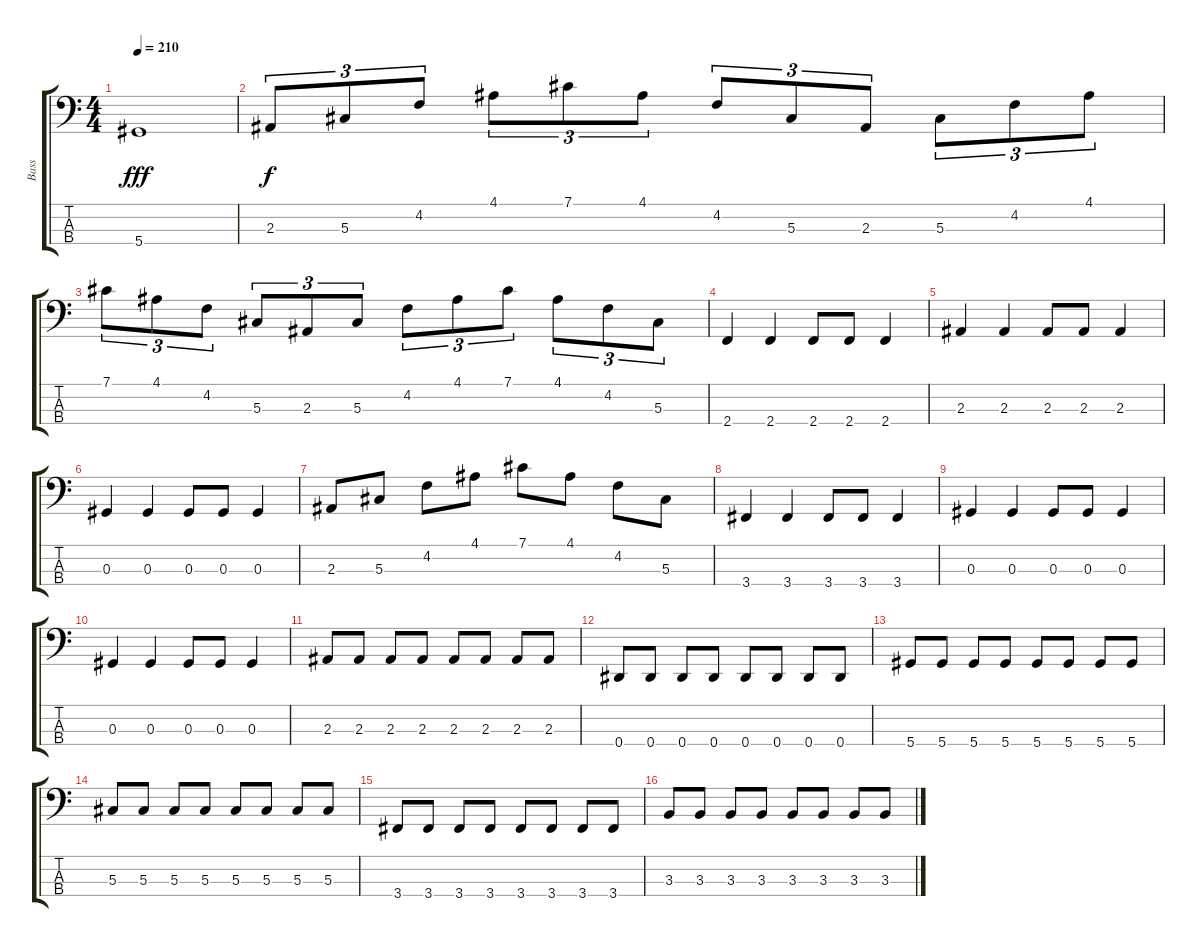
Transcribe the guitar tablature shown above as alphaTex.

\track ("Bass" "Bass") {instrument electricbassfinger}
\staff {score tabs}
\tuning (Gb2 Db2 Ab1 Eb1) {hide}
\ts (4 4)
\tempo 210
\clef f4
\ks c
5.4.1{dy fff} |
2.3.8{tu (3 2) dy f} 5.3.8{tu (3 2)} 4.2.8{tu (3 2)} 4.1.8{tu (3 2)} 7.1.8{tu (3 2)} 4.1.8{tu (3 2)} 4.2.8{tu (3 2)} 5.3.8{tu (3 2)} 2.3.8{tu (3 2)} 5.3.8{tu (3 2)} 4.2.8{tu (3 2)} 4.1.8{tu (3 2)} |
7.1.8{tu (3 2)} 4.1.8{tu (3 2)} 4.2.8{tu (3 2)} 5.3.8{tu (3 2)} 2.3.8{tu (3 2)} 5.3.8{tu (3 2)} 4.2.8{tu (3 2)} 4.1.8{tu (3 2)} 7.1.8{tu (3 2)} 4.1.8{tu (3 2)} 4.2.8{tu (3 2)} 5.3.8{tu (3 2)} |
2.4.4 2.4.4 2.4.8 2.4.8 2.4.4 |
2.3.4 2.3.4 2.3.8 2.3.8 2.3.4 |
0.3.4 0.3.4 0.3.8 0.3.8 0.3.4 |
2.3.8 5.3.8 4.2.8 4.1.8 7.1.8 4.1.8 4.2.8 5.3.8 |
3.4.4 3.4.4 3.4.8 3.4.8 3.4.4 |
0.3.4 0.3.4 0.3.8 0.3.8 0.3.4 |
0.3.4 0.3.4 0.3.8 0.3.8 0.3.4 |
2.3.8 2.3.8 2.3.8 2.3.8 2.3.8 2.3.8 2.3.8 2.3.8 |
0.4.8 0.4.8 0.4.8 0.4.8 0.4.8 0.4.8 0.4.8 0.4.8 |
5.4.8 5.4.8 5.4.8 5.4.8 5.4.8 5.4.8 5.4.8 5.4.8 |
5.3.8 5.3.8 5.3.8 5.3.8 5.3.8 5.3.8 5.3.8 5.3.8 |
3.4.8 3.4.8 3.4.8 3.4.8 3.4.8 3.4.8 3.4.8 3.4.8 |
3.3.8 3.3.8 3.3.8 3.3.8 3.3.8 3.3.8 3.3.8 3.3.8
